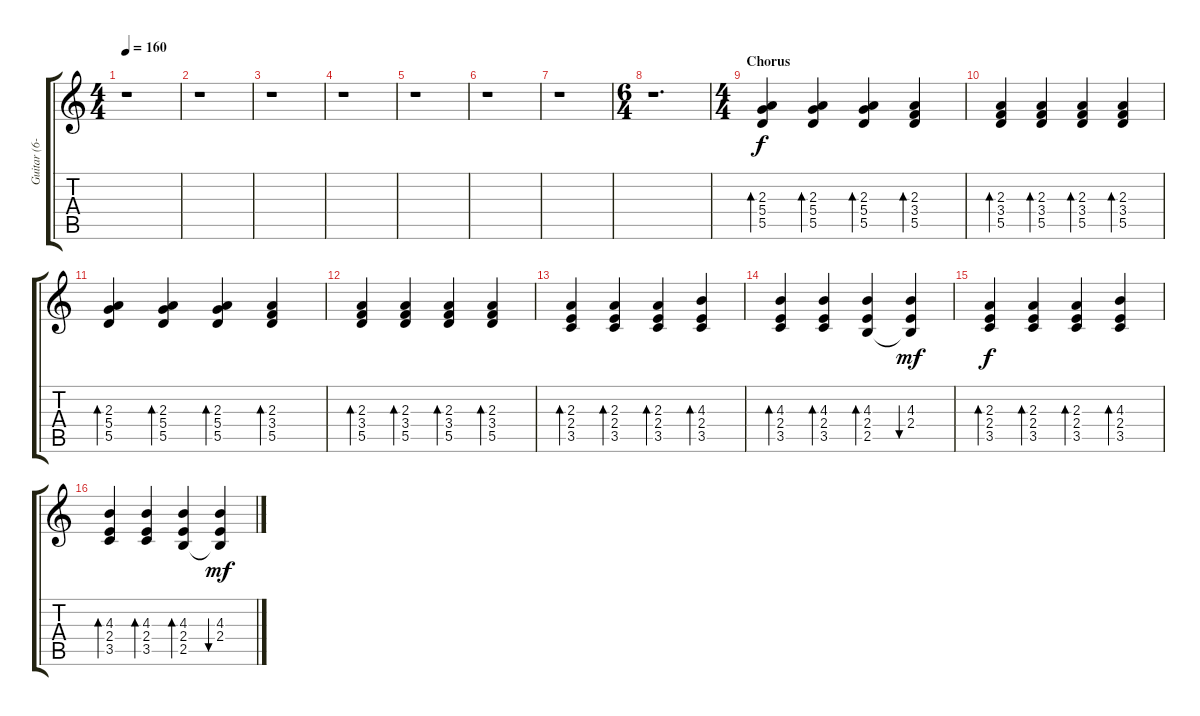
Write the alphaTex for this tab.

\track ("Guitar (6-String Distorted)" "Guitar (6-") {instrument distortionguitar}
\staff {score tabs}
\tuning (E4 B3 G3 D3 A2 E2) {hide}
\ts (4 4)
\tempo 160
\clef g2
\ks c
r.1{dy p} |
r.1 |
r.1 |
r.1 |
r.1 |
r.1 |
r.1 |
\ts (6 4)
r.1{d} |
\ts (4 4)
\section ("" "Chorus")
(2.3 5.4 5.5).4{bd 120 dy f} (2.3 5.4 5.5).4{bd 120} (2.3 5.4 5.5).4{bd 120} (2.3 3.4 5.5).4{bd 120} |
(2.3 3.4 5.5).4{bd 120} (2.3 3.4 5.5).4{bd 120} (2.3 3.4 5.5).4{bd 120} (2.3 3.4 5.5).4{bd 120} |
(2.3 5.4 5.5).4{bd 120} (2.3 5.4 5.5).4{bd 120} (2.3 5.4 5.5).4{bd 120} (2.3 3.4 5.5).4{bd 120} |
(2.3 3.4 5.5).4{bd 120} (2.3 3.4 5.5).4{bd 120} (2.3 3.4 5.5).4{bd 120} (2.3 3.4 5.5).4{bd 120} |
(2.3 2.4 3.5).4{bd 120} (2.3 2.4 3.5).4{bd 120} (2.3 2.4 3.5).4{bd 120} (4.3 2.4 3.5).4{bd 120} |
(4.3 2.4 3.5).4{bd 120} (4.3 2.4 3.5).4{bd 120} (4.3 2.4 2.5).4{bd 120} (4.3 2.4 2.5{t}).4{bu 120 dy mf} |
(2.3 2.4 3.5).4{bd 120 dy f} (2.3 2.4 3.5).4{bd 120} (2.3 2.4 3.5).4{bd 120} (4.3 2.4 3.5).4{bd 120} |
(4.3 2.4 3.5).4{bd 120} (4.3 2.4 3.5).4{bd 120} (4.3 2.4 2.5).4{bd 120} (4.3 2.4 2.5{t}).4{bu 120 dy mf}
